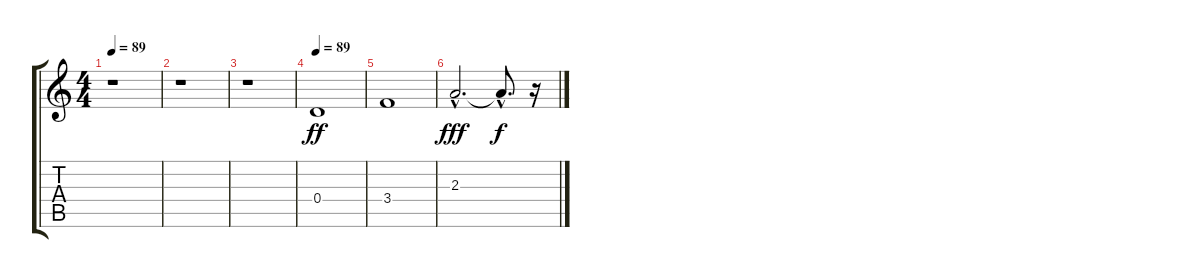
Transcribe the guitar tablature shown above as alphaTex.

\track "" {instrument distortionguitar}
\staff {score tabs}
\tuning (E4 B3 G3 D3 A2 E2) {hide}
\ts (4 4)
\tempo 89
\clef g2
\ks c
r.1{dy f} |
r.1 |
r.1 |
\tempo 89
0.4.1{dy ff} |
3.4.1 |
2.3{hac}.2{d dy fff} 2.3{hac t}.8{d dy f} r.16
